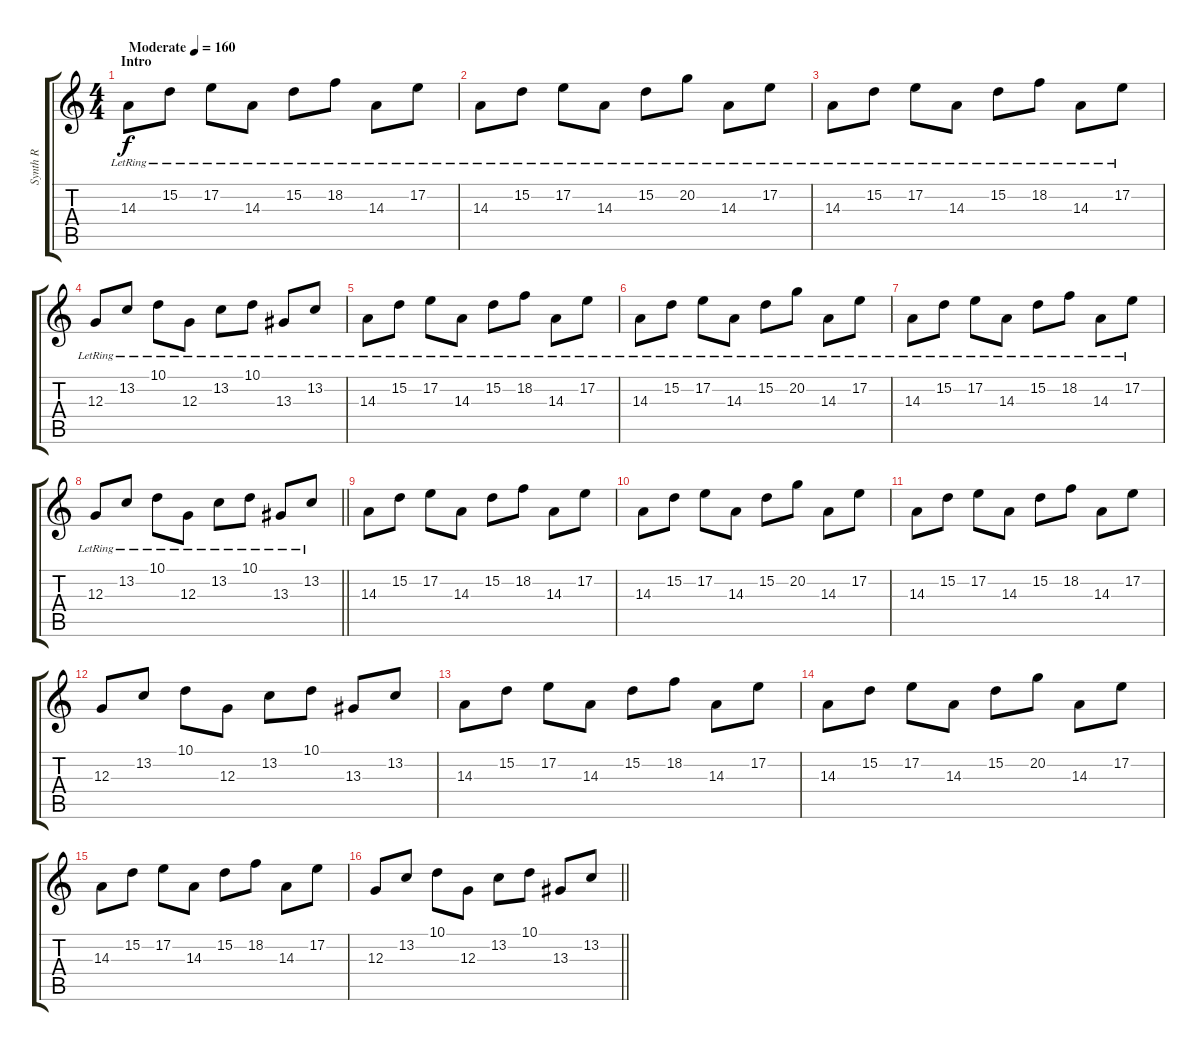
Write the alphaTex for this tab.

\track ("Synth R" "Synth R") {instrument pad1newage}
\staff {score tabs}
\tuning (E4 B3 G3 D3 A2 E2) {hide}
\ts (4 4)
\section ("" "Intro")
\tempo (160 "Moderate")
\clef g2
\ks c
14.3{lr}.8{dy f instrument pad1newage} 15.2{lr}.8 17.2{lr}.8 14.3{lr}.8 15.2{lr}.8 18.2{lr}.8 14.3{lr}.8 17.2{lr}.8 |
14.3{lr}.8 15.2{lr}.8 17.2{lr}.8 14.3{lr}.8 15.2{lr}.8 20.2{lr}.8 14.3{lr}.8 17.2{lr}.8 |
14.3{lr}.8 15.2{lr}.8 17.2{lr}.8 14.3{lr}.8 15.2{lr}.8 18.2{lr}.8 14.3{lr}.8 17.2{lr}.8 |
12.3{lr}.8 13.2{lr}.8 10.1{lr}.8 12.3{lr}.8 13.2{lr}.8 10.1{lr}.8 13.3{lr}.8 13.2{lr}.8 |
14.3{lr}.8 15.2{lr}.8 17.2{lr}.8 14.3{lr}.8 15.2{lr}.8 18.2{lr}.8 14.3{lr}.8 17.2{lr}.8 |
14.3{lr}.8 15.2{lr}.8 17.2{lr}.8 14.3{lr}.8 15.2{lr}.8 20.2{lr}.8 14.3{lr}.8 17.2{lr}.8 |
14.3{lr}.8 15.2{lr}.8 17.2{lr}.8 14.3{lr}.8 15.2{lr}.8 18.2{lr}.8 14.3{lr}.8 17.2{lr}.8 |
\barLineRight lightlight
12.3{lr}.8 13.2{lr}.8 10.1{lr}.8 12.3{lr}.8 13.2{lr}.8 10.1{lr}.8 13.3{lr}.8 13.2{lr}.8 |
14.3.8 15.2.8 17.2.8 14.3.8 15.2.8 18.2.8 14.3.8 17.2.8 |
14.3.8 15.2.8 17.2.8 14.3.8 15.2.8 20.2.8 14.3.8 17.2.8 |
14.3.8 15.2.8 17.2.8 14.3.8 15.2.8 18.2.8 14.3.8 17.2.8 |
12.3.8 13.2.8 10.1.8 12.3.8 13.2.8 10.1.8 13.3.8 13.2.8 |
14.3.8 15.2.8 17.2.8 14.3.8 15.2.8 18.2.8 14.3.8 17.2.8 |
14.3.8 15.2.8 17.2.8 14.3.8 15.2.8 20.2.8 14.3.8 17.2.8 |
14.3.8 15.2.8 17.2.8 14.3.8 15.2.8 18.2.8 14.3.8 17.2.8 |
\barLineRight lightlight
12.3.8 13.2.8 10.1.8 12.3.8 13.2.8 10.1.8 13.3.8 13.2.8
